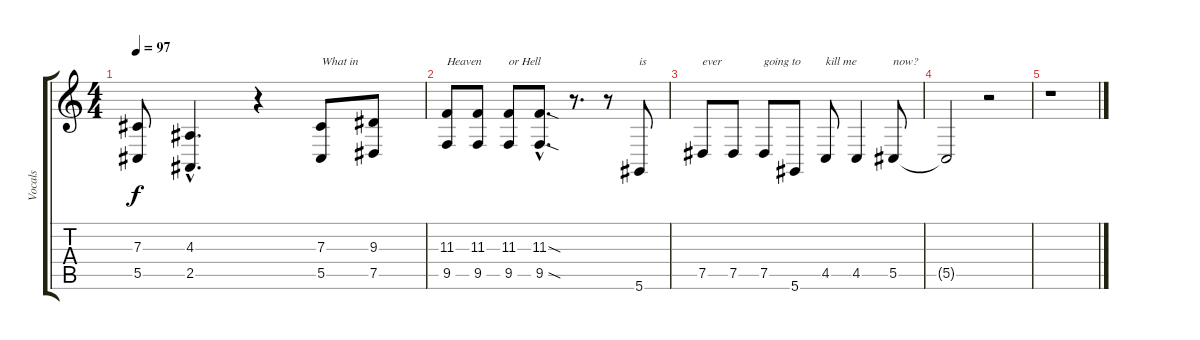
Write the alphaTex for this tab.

\track ("Vocals" "Vocals") {instrument flute}
\staff {score tabs}
\tuning (Eb4 Bb3 Gb3 Db3 Ab2 Eb2) {hide}
\ts (4 4)
\tempo 97
\clef g2
\ks c
(7.3{t} 5.5{t}).8{dy f} (4.3{hac} 2.5{hac}).4{d} r.4 (7.3 5.5).8{txt "What in"} (9.3 7.5).8 |
(11.3 9.5).8{txt "Heaven"} (11.3 9.5).8 (11.3 9.5).8{txt "or Hell"} (11.3{sod hac} 9.5{sod hac}).8{d} r.8{d} r.8 5.6.8{txt "is"} |
7.5.8{txt "ever"} 7.5.8 7.5.8{txt "going to"} 5.6.8 4.5.8{txt "kill me"} 4.5.4 5.5.8{txt "now?"} |
5.5{t}.2 r.2 |
r.1
